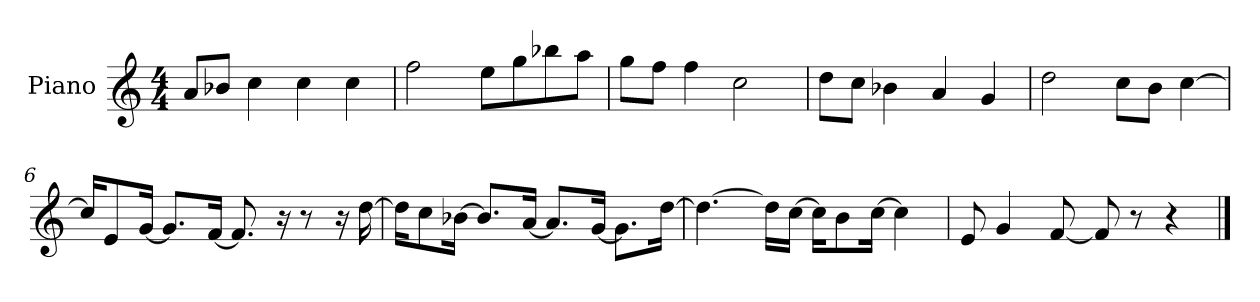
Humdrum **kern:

**kern
*part1
*staff1
*I"Piano
*I'P-no
*clefG2
*k[]
*M4/4
*MM90
=1
8a/L
8b-X/J
4cc\
4cc\
4cc\
=2
2ff\
8ee\L
8gg\
8bb-X\
8aa\J
=3
8gg\L
8ff\J
4ff\
2cc\
=4
8dd\L
8cc\J
4b-X\
4a/
4g/
=5
2dd\
8cc\L
8b\J
[4cc\
=6
16cc/KL]
8e/
[16g/Jk
8.g/L]
[16f/Jk
8.f/]
16r
8r
16r
[16dd\
!!LO:LB:g=z
=7
16dd\KL]
8cc\
[16b-X\Jk
8.b-/L]
[16a/Jk
8.a/L]
[16g/Jk
8.g\L]
[16dd\Jk
=8
4.dd\_
16dd\LL]
[16cc\JJ
16cc\KL]
8b\
[16cc\Jk
4cc\]
=9
8e/
4g/
[8f/
8f/]
8r
4r
==
*-
